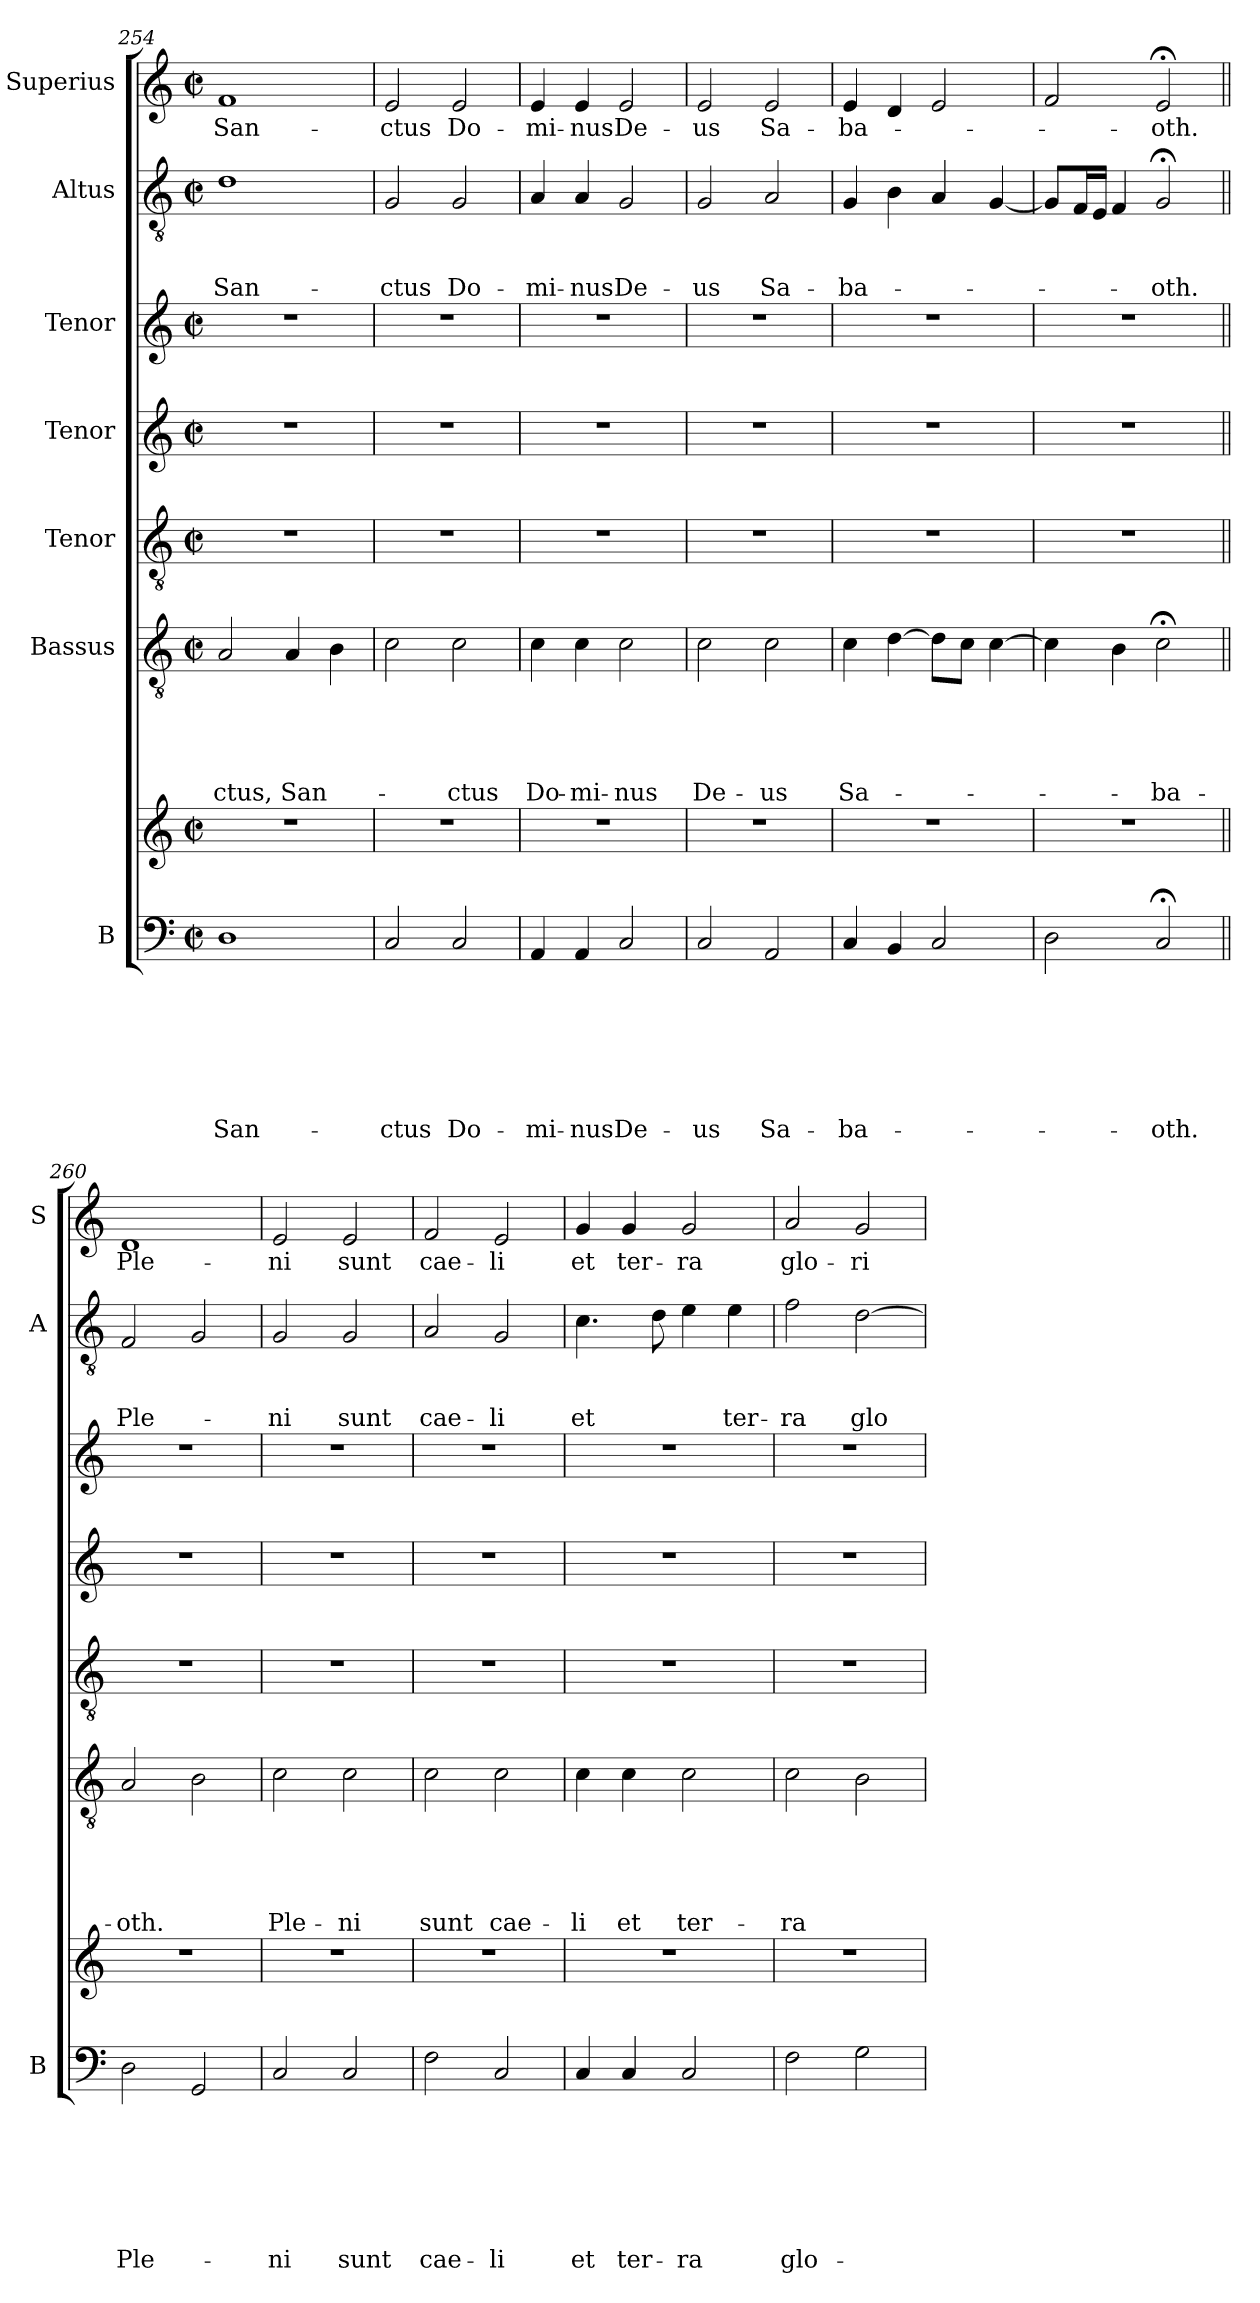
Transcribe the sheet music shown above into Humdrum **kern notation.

**kern	**text	**text	**text	**text	**text	**text	**text	**kern	**kern	**text	**text	**text	**text	**text	**kern	**kern	**kern	**kern	**text	**text	**text	**kern	**text
*part8	*part8	*part8	*part8	*part8	*part8	*part8	*part8	*part7	*part6	*part6	*part6	*part6	*part6	*part6	*part5	*part4	*part3	*part2	*part2	*part2	*part2	*part1	*part1
*staff8	*staff8	*staff8	*staff8	*staff8	*staff8	*staff8	*staff8	*staff7	*staff6	*staff6	*staff6	*staff6	*staff6	*staff6	*staff5	*staff4	*staff3	*staff2	*staff2	*staff2	*staff2	*staff1	*staff1
*I"B	*	*	*	*	*	*	*	*	*I"Bassus	*	*	*	*	*	*I"Tenor	*I"Tenor	*I"Tenor	*I"Altus	*	*	*	*I"Superius	*
*I'B	*	*	*	*	*	*	*	*	*	*	*	*	*	*	*	*	*	*I'A	*	*	*	*I'S	*
*clefF4	*	*	*	*	*	*	*	*clefG2	*clefGv2	*	*	*	*	*	*clefGv2	*clefG2	*clefG2	*clefGv2	*	*	*	*clefG2	*
*k[]	*	*	*	*	*	*	*	*k[]	*k[]	*	*	*	*	*	*k[]	*k[]	*k[]	*k[]	*	*	*	*k[]	*
*C:	*	*	*	*	*	*	*	*C:	*C:	*	*	*	*	*	*C:	*C:	*C:	*C:	*	*	*	*C:	*
*M2/2	*	*	*	*	*	*	*	*M2/2	*M2/2	*	*	*	*	*	*M2/2	*M2/2	*M2/2	*M2/2	*	*	*	*M2/2	*
*met(c|)	*	*	*	*	*	*	*	*met(c|)	*met(c|)	*	*	*	*	*	*met(c|)	*met(c|)	*met(c|)	*met(c|)	*	*	*	*met(c|)	*
=254	=254	=254	=254	=254	=254	=254	=254	=254	=254	=254	=254	=254	=254	=254	=254	=254	=254	=254	=254	=254	=254	=254	=254
!	!	!	!	!	!	!	!LO:LY:b	!	!	!	!	!	!	!LO:LY:b	!	!	!	!	!	!	!LO:LY:b	!	!LO:LY:b
1D	.	.	.	.	.	.	San-	1r	2A/	.	.	.	.	-ctus,	1r	1r	1r	1d	.	.	San-	1f	San-
!	!	!	!	!	!	!	!	!	!	!	!	!	!	!LO:LY:b	!	!	!	!	!	!	!	!	!
.	.	.	.	.	.	.	.	.	4A/	.	.	.	.	San-	.	.	.	.	.	.	.	.	.
.	.	.	.	.	.	.	.	.	4B\	.	.	.	.	.	.	.	.	.	.	.	.	.	.
=255	=255	=255	=255	=255	=255	=255	=255	=255	=255	=255	=255	=255	=255	=255	=255	=255	=255	=255	=255	=255	=255	=255	=255
!	!	!	!	!	!	!	!LO:LY:b	!	!	!	!	!	!	!	!	!	!	!	!	!	!LO:LY:b	!	!LO:LY:b
2C/	.	.	.	.	.	.	-ctus	1r	2c\	.	.	.	.	.	1r	1r	1r	2G/	.	.	-ctus	2e/	-ctus
!	!	!	!	!	!	!	!LO:LY:b	!	!	!	!	!	!	!LO:LY:b	!	!	!	!	!	!	!LO:LY:b	!	!LO:LY:b
2C/	.	.	.	.	.	.	Do-	.	2c\	.	.	.	.	-ctus	.	.	.	2G/	.	.	Do-	2e/	Do-
=256	=256	=256	=256	=256	=256	=256	=256	=256	=256	=256	=256	=256	=256	=256	=256	=256	=256	=256	=256	=256	=256	=256	=256
!	!	!	!	!	!	!	!LO:LY:b	!	!	!	!	!	!	!LO:LY:b	!	!	!	!	!	!	!LO:LY:b	!	!LO:LY:b
4AA/	.	.	.	.	.	.	-mi-	1r	4c\	.	.	.	.	Do-	1r	1r	1r	4A/	.	.	-mi-	4e/	-mi-
!	!	!	!	!	!	!	!LO:LY:b	!	!	!	!	!	!	!LO:LY:b	!	!	!	!	!	!	!LO:LY:b	!	!LO:LY:b
4AA/	.	.	.	.	.	.	-nus	.	4c\	.	.	.	.	-mi-	.	.	.	4A/	.	.	-nus	4e/	-nus
!	!	!	!	!	!	!	!LO:LY:b	!	!	!	!	!	!	!LO:LY:b	!	!	!	!	!	!	!LO:LY:b	!	!LO:LY:b
2C/	.	.	.	.	.	.	De-	.	2c\	.	.	.	.	-nus	.	.	.	2G/	.	.	De-	2e/	De-
=257	=257	=257	=257	=257	=257	=257	=257	=257	=257	=257	=257	=257	=257	=257	=257	=257	=257	=257	=257	=257	=257	=257	=257
!	!	!	!	!	!	!	!LO:LY:b	!	!	!	!	!	!	!LO:LY:b	!	!	!	!	!	!	!LO:LY:b	!	!LO:LY:b
2C/	.	.	.	.	.	.	-us	1r	2c\	.	.	.	.	De-	1r	1r	1r	2G/	.	.	-us	2e/	-us
!	!	!	!	!	!	!	!LO:LY:b	!	!	!	!	!	!	!LO:LY:b	!	!	!	!	!	!	!LO:LY:b	!	!LO:LY:b
2AA/	.	.	.	.	.	.	Sa-	.	2c\	.	.	.	.	-us	.	.	.	2A/	.	.	Sa-	2e/	Sa-
!!LO:LB:g=z
=258	=258	=258	=258	=258	=258	=258	=258	=258	=258	=258	=258	=258	=258	=258	=258	=258	=258	=258	=258	=258	=258	=258	=258
!	!	!	!	!	!	!	!LO:LY:b	!	!	!	!	!	!	!LO:LY:b	!	!	!	!	!	!	!LO:LY:b	!	!LO:LY:b
4C/	.	.	.	.	.	.	-ba-	1r	4c\	.	.	.	.	Sa-	1r	1r	1r	4G/	.	.	-ba-	4e/	-ba-
4BB/	.	.	.	.	.	.	.	.	[>4d\	.	.	.	.	.	.	.	.	4B\	.	.	.	4d/	.
2C/	.	.	.	.	.	.	.	.	8d\L]	.	.	.	.	.	.	.	.	4A/	.	.	.	2e/	.
.	.	.	.	.	.	.	.	.	8c\J	.	.	.	.	.	.	.	.	.	.	.	.	.	.
.	.	.	.	.	.	.	.	.	[>4c\	.	.	.	.	.	.	.	.	[<4G/	.	.	.	.	.
=259	=259	=259	=259	=259	=259	=259	=259	=259	=259	=259	=259	=259	=259	=259	=259	=259	=259	=259	=259	=259	=259	=259	=259
2D\	.	.	.	.	.	.	.	1r	4c\]	.	.	.	.	.	1r	1r	1r	8G/L]	.	.	.	2f/	.
.	.	.	.	.	.	.	.	.	.	.	.	.	.	.	.	.	.	16F/L	.	.	.	.	.
.	.	.	.	.	.	.	.	.	.	.	.	.	.	.	.	.	.	16E/JJ	.	.	.	.	.
.	.	.	.	.	.	.	.	.	4B\	.	.	.	.	.	.	.	.	4F/	.	.	.	.	.
!	!	!	!	!	!	!	!LO:LY:b	!	!	!	!	!	!	!LO:LY:b	!	!	!	!	!	!	!LO:LY:b	!	!LO:LY:b
2C;</	.	.	.	.	.	.	-oth.	.	2c;<\	.	.	.	.	-ba-	.	.	.	2G;</	.	.	-oth.	2e;</	-oth.
=260||	=260||	=260||	=260||	=260||	=260||	=260||	=260||	=260||	=260||	=260||	=260||	=260||	=260||	=260||	=260||	=260||	=260||	=260||	=260||	=260||	=260||	=260||	=260||
!	!	!	!	!	!	!	!LO:LY:b	!	!	!	!	!	!	!LO:LY:b	!	!	!	!	!	!	!LO:LY:b	!	!LO:LY:b
2D\	.	.	.	.	.	.	Ple-	1r	2A/	.	.	.	.	-oth.	1r	1r	1r	2F/	.	.	Ple-	1d	Ple-
2GG/	.	.	.	.	.	.	.	.	2B\	.	.	.	.	.	.	.	.	2G/	.	.	.	.	.
=261	=261	=261	=261	=261	=261	=261	=261	=261	=261	=261	=261	=261	=261	=261	=261	=261	=261	=261	=261	=261	=261	=261	=261
!	!	!	!	!	!	!	!LO:LY:b	!	!	!	!	!	!	!LO:LY:b	!	!	!	!	!	!	!LO:LY:b	!	!LO:LY:b
2C/	.	.	.	.	.	.	-ni	1r	2c\	.	.	.	.	Ple-	1r	1r	1r	2G/	.	.	-ni	2e/	-ni
!	!	!	!	!	!	!	!LO:LY:b	!	!	!	!	!	!	!LO:LY:b	!	!	!	!	!	!	!LO:LY:b	!	!LO:LY:b
2C/	.	.	.	.	.	.	sunt	.	2c\	.	.	.	.	-ni	.	.	.	2G/	.	.	sunt	2e/	sunt
=262	=262	=262	=262	=262	=262	=262	=262	=262	=262	=262	=262	=262	=262	=262	=262	=262	=262	=262	=262	=262	=262	=262	=262
!	!	!	!	!	!	!	!LO:LY:b	!	!	!	!	!	!	!LO:LY:b	!	!	!	!	!	!	!LO:LY:b	!	!LO:LY:b
2F\	.	.	.	.	.	.	cae-	1r	2c\	.	.	.	.	sunt	1r	1r	1r	2A/	.	.	cae-	2f/	cae-
!	!	!	!	!	!	!	!LO:LY:b	!	!	!	!	!	!	!LO:LY:b	!	!	!	!	!	!	!LO:LY:b	!	!LO:LY:b
2C/	.	.	.	.	.	.	-li	.	2c\	.	.	.	.	cae-	.	.	.	2G/	.	.	-li	2e/	-li
=263	=263	=263	=263	=263	=263	=263	=263	=263	=263	=263	=263	=263	=263	=263	=263	=263	=263	=263	=263	=263	=263	=263	=263
!	!	!	!	!	!	!	!LO:LY:b	!	!	!	!	!	!	!LO:LY:b	!	!	!	!	!	!	!LO:LY:b	!	!LO:LY:b
4C/	.	.	.	.	.	.	et	1r	4c\	.	.	.	.	-li	1r	1r	1r	4.c\	.	.	et	4g/	et
!	!	!	!	!	!	!	!LO:LY:b	!	!	!	!	!	!	!LO:LY:b	!	!	!	!	!	!	!	!	!LO:LY:b
4C/	.	.	.	.	.	.	ter-	.	4c\	.	.	.	.	et	.	.	.	.	.	.	.	4g/	ter-
.	.	.	.	.	.	.	.	.	.	.	.	.	.	.	.	.	.	8d\	.	.	.	.	.
!	!	!	!	!	!	!	!LO:LY:b	!	!	!	!	!	!	!LO:LY:b	!	!	!	!	!	!	!	!	!LO:LY:b
2C/	.	.	.	.	.	.	-ra	.	2c\	.	.	.	.	ter-	.	.	.	4e\	.	.	.	2g/	-ra
!	!	!	!	!	!	!	!	!	!	!	!	!	!	!	!	!	!	!	!	!	!LO:LY:b	!	!
.	.	.	.	.	.	.	.	.	.	.	.	.	.	.	.	.	.	4e\	.	.	ter-	.	.
=264	=264	=264	=264	=264	=264	=264	=264	=264	=264	=264	=264	=264	=264	=264	=264	=264	=264	=264	=264	=264	=264	=264	=264
!	!	!	!	!	!	!	!LO:LY:b	!	!	!	!	!	!	!LO:LY:b	!	!	!	!	!	!	!LO:LY:b	!	!LO:LY:b
2F\	.	.	.	.	.	.	glo-	1r	2c\	.	.	.	.	-ra	1r	1r	1r	2f\	.	.	-ra	2a/	glo-
!	!	!	!	!	!	!	!	!	!	!	!	!	!	!	!	!	!	!	!	!	!LO:LY:b	!	!LO:LY:b
2G\	.	.	.	.	.	.	.	.	2B\	.	.	.	.	.	.	.	.	[>2d\	.	.	glo-	2g/	-ri-
=	=	=	=	=	=	=	=	=	=	=	=	=	=	=	=	=	=	=	=	=	=	=	=
*-	*-	*-	*-	*-	*-	*-	*-	*-	*-	*-	*-	*-	*-	*-	*-	*-	*-	*-	*-	*-	*-	*-	*-
